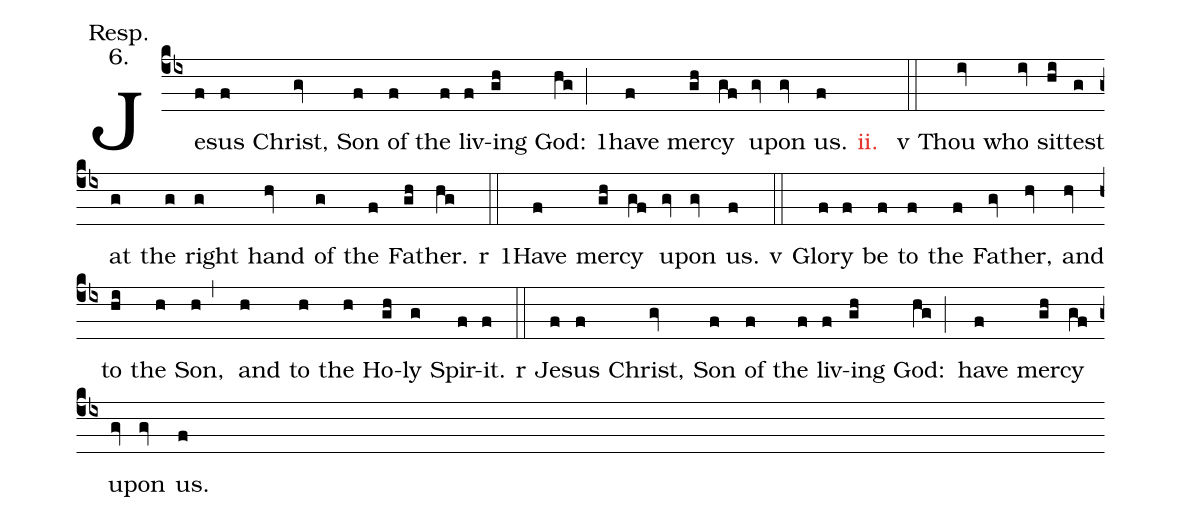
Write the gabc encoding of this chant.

annotation: Resp.;
annotation: 6.;
%%
(cb4) Je(f)sus(f) Christ,(gv) Son(f) of(f) the(f) liv(f)ing(gh) God:(hg;) <sp>1</sp>have(f) mer(gh)cy(gf) u(gv)pon(gv) us.(f) <c>ii.</c>()

<sp>v</sp>(::) Thou(iv) who(iv) sit(hi)test(g) at(g) the(g) right(g) hand(hv) of(g) the(f) Fa(gh)ther.(hg)

<sp>r</sp>(::) <sp>1</sp>Have(f) mer(gh)cy(gf) u(gv)pon(gv) us.(f)

<sp>v</sp>(::) Glo(f)ry(f) be(f) to(f) the(f) Fa(gv)ther,(hv) and(hv) to(hi) the(h) Son,(h,) and(h) to(h) the(h) Ho(gh)ly(g) Spir(f)it.(f)

<sp>r</sp>(::) Je(f)sus(f) Christ,(gv) Son(f) of(f) the(f) liv(f)ing(gh) God:(hg;) have(f) mer(gh)cy(gf) u(gv)pon(gv) us.(f)
